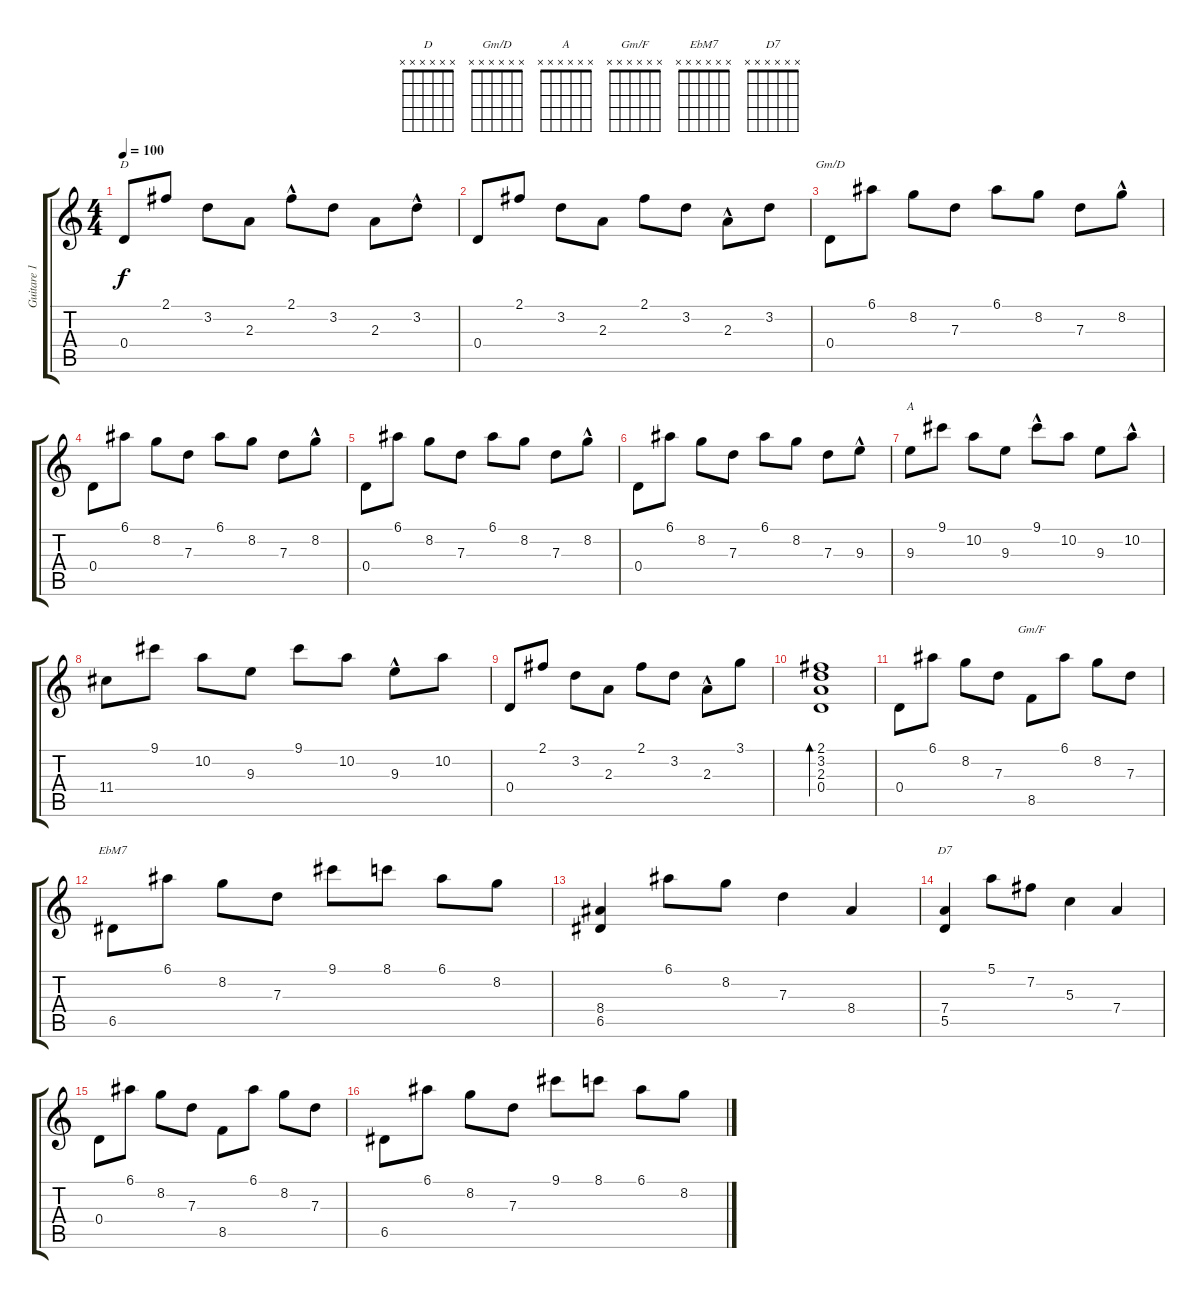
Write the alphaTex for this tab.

\track ("Guitare 1" "Guitare 1") {instrument acousticguitarsteel}
\staff {score tabs}
\tuning (E4 B3 G3 D3 A2 E2) {hide}
\chord ("D" x x x x x x) {firstfret 0}
\chord ("Gm/D" x x x x x x) {firstfret 0}
\chord ("A" x x x x x x) {firstfret 0}
\chord ("Gm/F" x x x x x x) {firstfret 0}
\chord ("EbM7" x x x x x x) {firstfret 0}
\chord ("D7" x x x x x x) {firstfret 0}
\ts (4 4)
\tempo 100
\clef g2
\ks c
0.4.8{ch "D" dy f} 2.1.8 3.2.8 2.3.8 2.1{hac}.8 3.2.8 2.3.8 3.2{hac}.8 |
0.4.8 2.1.8 3.2.8 2.3.8 2.1.8 3.2.8 2.3{hac}.8 3.2.8 |
0.4.8{ch "Gm/D"} 6.1.8 8.2.8 7.3.8 6.1.8 8.2.8 7.3.8 8.2{hac}.8 |
0.4.8 6.1.8 8.2.8 7.3.8 6.1.8 8.2.8 7.3.8 8.2{hac}.8 |
0.4.8 6.1.8 8.2.8 7.3.8 6.1.8 8.2.8 7.3.8 8.2{hac}.8 |
0.4.8 6.1.8 8.2.8 7.3.8 6.1.8 8.2.8 7.3.8 9.3{hac}.8 |
9.3.8{ch "A"} 9.1.8 10.2.8 9.3.8 9.1{hac}.8 10.2.8 9.3.8 10.2{hac}.8 |
11.4.8 9.1.8 10.2.8 9.3.8 9.1.8 10.2.8 9.3{hac}.8 10.2.8 |
0.4.8 2.1.8 3.2.8 2.3.8 2.1.8 3.2.8 2.3{hac}.8 3.1.8 |
(2.1 3.2 2.3 0.4).1{bd 60} |
0.4.8 6.1.8 8.2.8 7.3.8 8.5.8{ch "Gm/F"} 6.1.8 8.2.8 7.3.8 |
6.5.8{ch "EbM7"} 6.1.8 8.2.8 7.3.8 9.1.8 8.1.8 6.1.8 8.2.8 |
(8.4 6.5).4 6.1.8 8.2.8 7.3.4 8.4.4 |
(7.4 5.5).4{ch "D7"} 5.1.8 7.2.8 5.3.4 7.4.4 |
0.4.8 6.1.8 8.2.8 7.3.8 8.5.8 6.1.8 8.2.8 7.3.8 |
6.5.8 6.1.8 8.2.8 7.3.8 9.1.8 8.1.8 6.1.8 8.2.8
